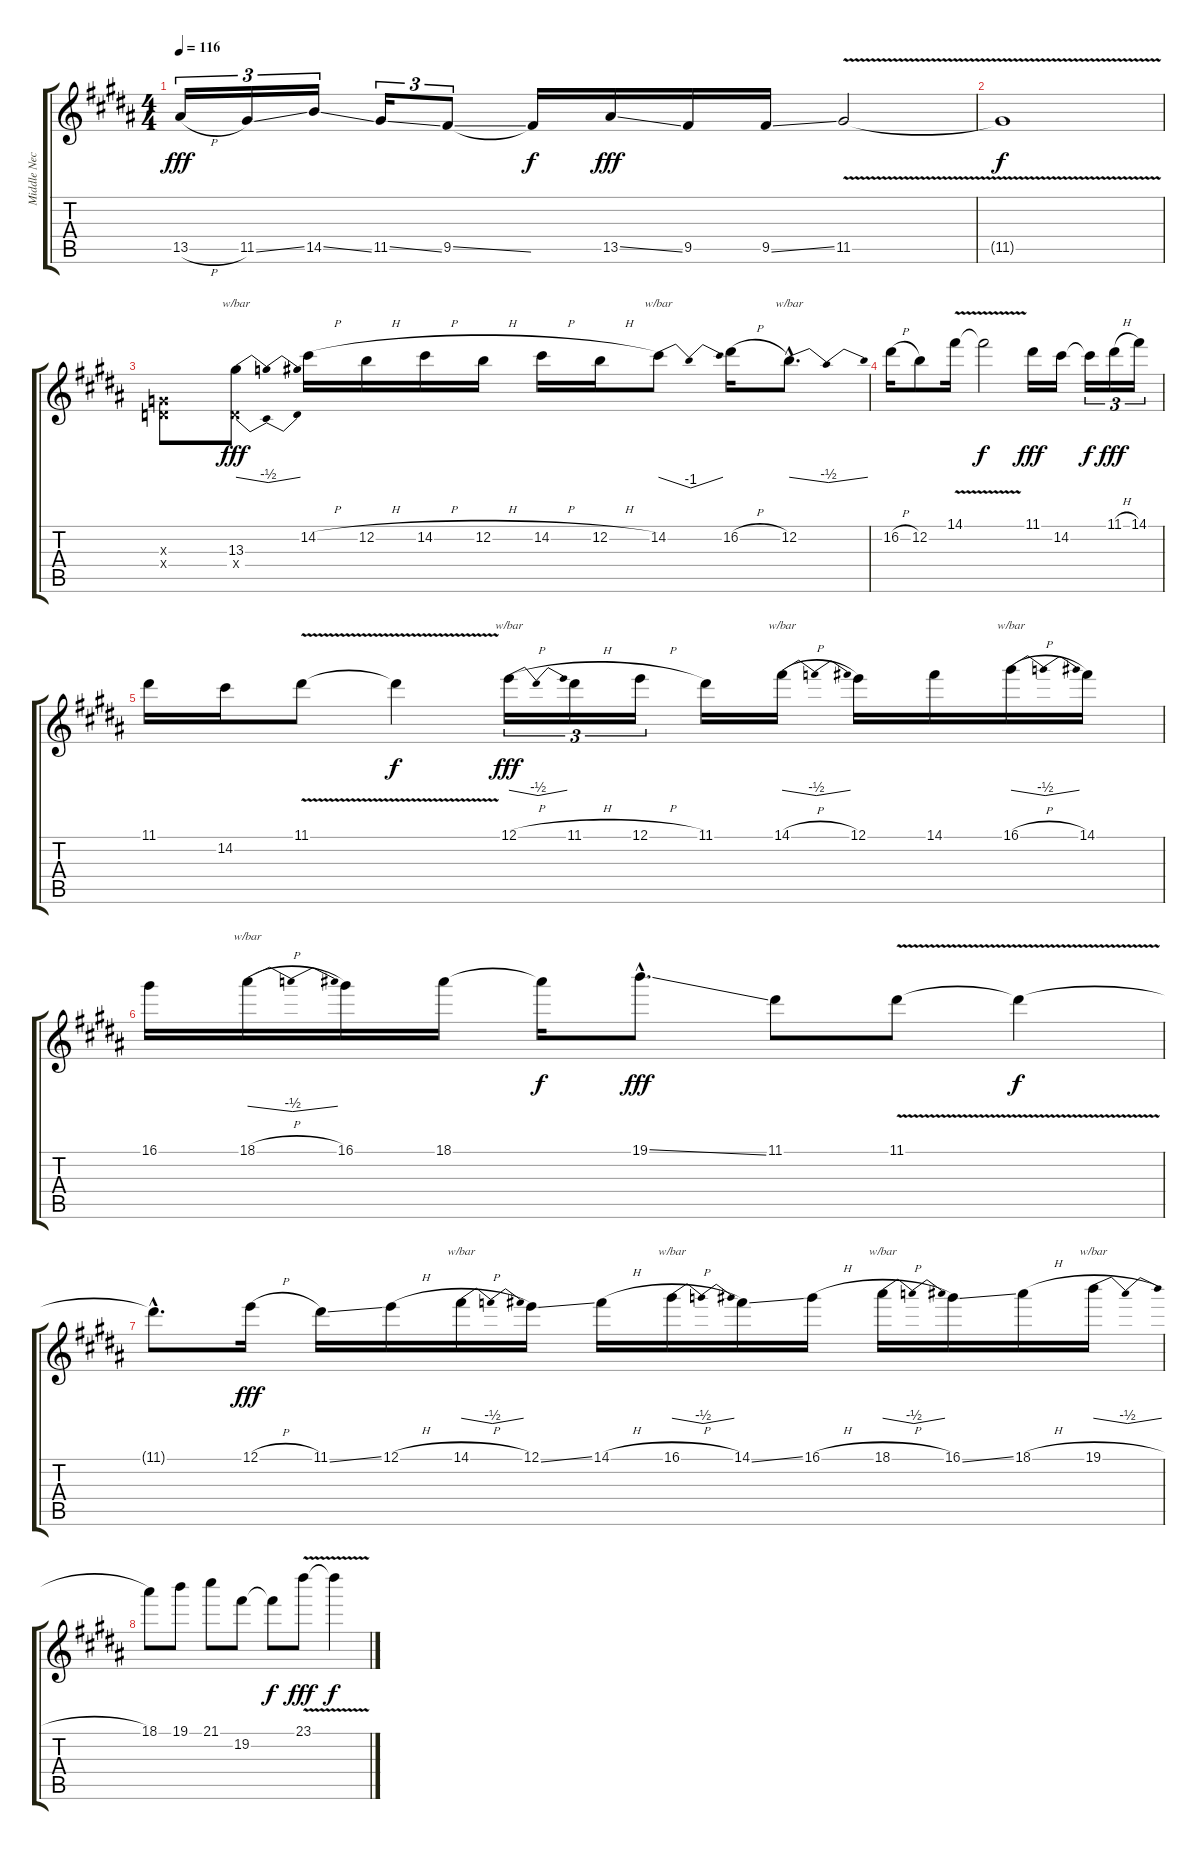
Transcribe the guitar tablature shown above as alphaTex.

\track ("Middle Neck" "Middle Nec") {instrument overdrivenguitar}
\staff {score tabs}
\tuning (E4 B3 G3 D3 A2 E2) {hide}
\ts (4 4)
\tempo 116
\clef g2
\ks b
13.5{h}.16{tu (3 2) dy fff} 11.5{ss}.16{tu (3 2)} 14.5{ss}.16{tu (3 2)} 11.5{ss}.16{tu (3 2)} 9.5{ss}.8{tu (3 2)} 9.5{t}.16{dy f} 13.5{ss}.16{dy fff} 9.5.16 9.5{ss}.16 11.5{v}.2 |
11.5{t}.1{dy f} |
(0.3{x} 0.4{x}).8 (13.3 0.4{x}).8{tbe (dip default 0 0 30 -2 60 0) dy fff} 14.2{h}.16 12.2{h}.16 14.2{h}.16 12.2{h}.16 14.2{h}.16 12.2{h}.16 14.2.8{tbe (dip default 0 0 30 -4 60 0)} 16.2{h}.16 12.2{hac}.8{d tbe (dip default 0 0 30 -2 60 0)} |
16.2{h}.16 12.2.8 14.1{v}.16 14.1{t}.2{dy f} 11.1.16{dy fff} 14.2.16 14.2{t}.16{tu (3 2) dy f} 11.1{h}.16{tu (3 2) dy fff} 14.1.16{tu (3 2)} |
11.1.16 14.2.16 11.1{v}.8 11.1{t}.4{dy f} 12.1{h}.16{tu (3 2) tbe (dip default 0 0 30 -2 60 0) dy fff} 11.1{h}.16{tu (3 2)} 12.1{h}.16{tu (3 2)} 11.1.16 14.1{h}.16{tbe (dip default 0 0 30 -2 60 0)} 12.1.16 14.1.16 16.1{h}.16{tbe (dip default 0 0 30 -2 60 0)} 14.1.16 |
16.1.16 18.1{h}.16{tbe (dip default 0 0 30 -2 60 0)} 16.1.16 18.1.16 18.1{t}.16{dy f} 19.1{ss hac}.8{d dy fff} 11.1.8 11.1{v}.8 11.1{t}.4{dy f} |
11.1{hac t}.8{d} 12.1{h}.16{dy fff} 11.1{ss}.16 12.1{h}.16 14.1{h}.16{tbe (dip default 0 0 30 -2 60 0)} 12.1{ss}.16 14.1{h}.16 16.1{h}.16{tbe (dip default 0 0 30 -2 60 0)} 14.1{ss}.16 16.1{h}.16 18.1{h}.16{tbe (dip default 0 0 30 -2 60 0)} 16.1{ss}.16 18.1{h}.16 19.1{h}.16{tbe (dip default 0 0 30 -2 60 0)} |
18.1.8 19.1.8 21.1.8 19.2.8 19.2{t}.8{dy f} 23.1{v}.8{dy fff} 23.1{t}.4{dy f}
